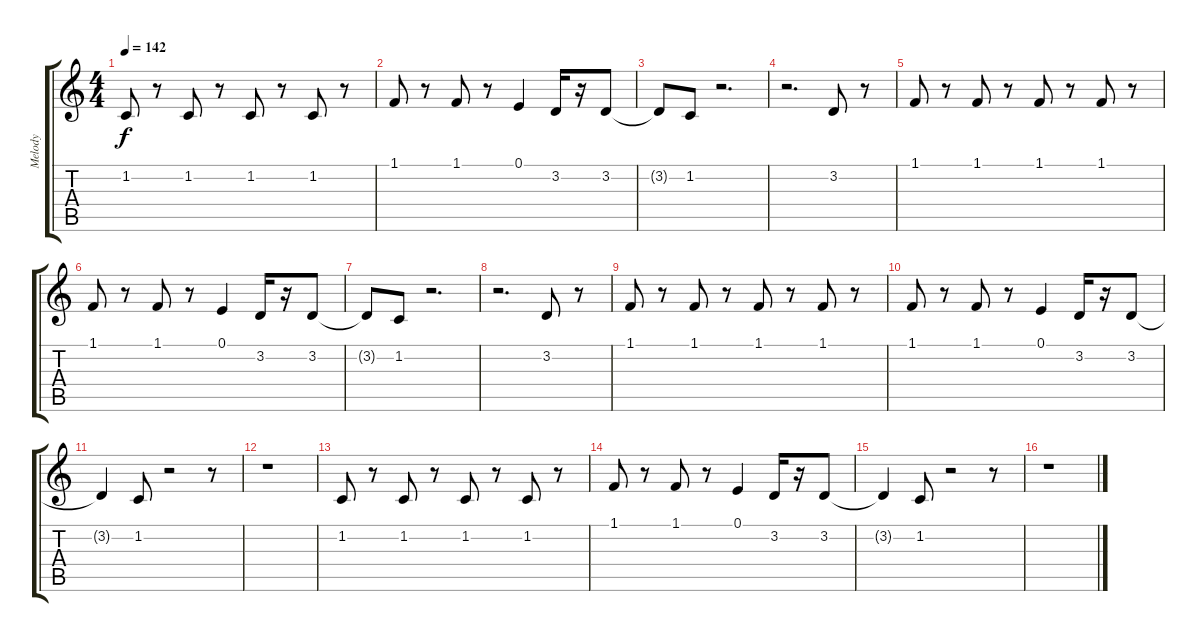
\track ("Melody" "Melody") {instrument lead8bassandlead}
\staff {score tabs}
\tuning (E4 B3 G3 D3 A2 E2) {hide}
\ts (4 4)
\tempo 142
\clef g2
\ks c
1.2.8{dy f} r.8 1.2.8 r.8 1.2.8 r.8 1.2.8 r.8 |
1.1.8 r.8 1.1.8 r.8 0.1.4 3.2.16 r.16 3.2.8 |
3.2{t}.8 1.2.8 r.2{d} |
r.2{d} 3.2.8 r.8 |
1.1.8 r.8 1.1.8 r.8 1.1.8 r.8 1.1.8 r.8 |
1.1.8 r.8 1.1.8 r.8 0.1.4 3.2.16 r.16 3.2.8 |
3.2{t}.8 1.2.8 r.2{d} |
r.2{d} 3.2.8 r.8 |
1.1.8 r.8 1.1.8 r.8 1.1.8 r.8 1.1.8 r.8 |
1.1.8 r.8 1.1.8 r.8 0.1.4 3.2.16 r.16 3.2.8 |
3.2{t}.4 1.2.8 r.2 r.8 |
r.1 |
1.2.8 r.8 1.2.8 r.8 1.2.8 r.8 1.2.8 r.8 |
1.1.8 r.8 1.1.8 r.8 0.1.4 3.2.16 r.16 3.2.8 |
3.2{t}.4 1.2.8 r.2 r.8 |
r.1
